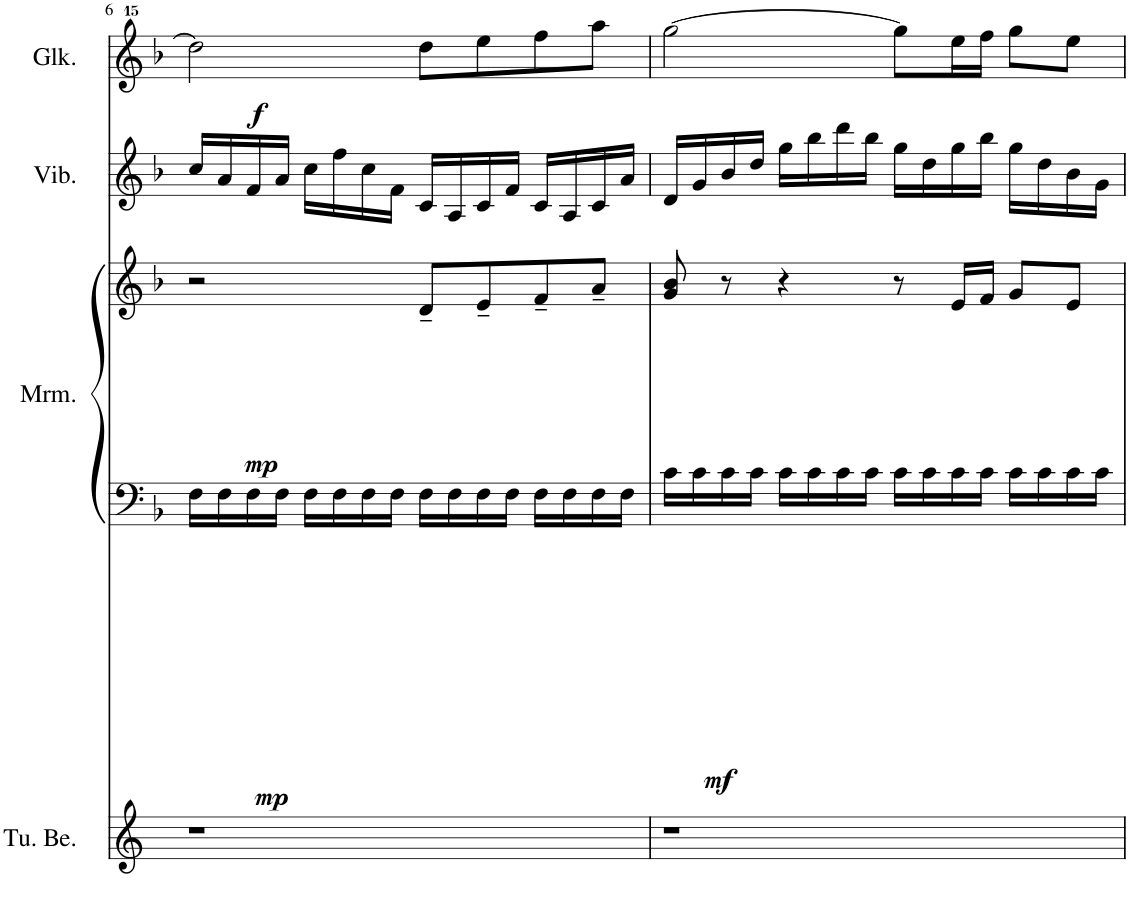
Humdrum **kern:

**kern	**kern	**kern	**dynam	**kern	**kern	**dynam
*part4	*part3	*part3	*part3	*part2	*part1	*part1
*staff5	*staff4	*staff3	*staff3/4	*staff2	*staff1	*staff1
*I"Tubular Bells	*I"Marimba	*	*	*I"Vibraphone	*I"Glockenspiel	*
*I'Tu. Be.	*I'Mrm.	*	*	*I'Vib.	*I'Glk.	*
!!LO:PB:g=z
*clefG2	*clefF4	*clefG2	*	*clefG2	*clefG^^2	*
*k[]	*k[b-]	*k[b-]	*	*k[b-]	*k[b-]	*
*M4/4	*M4/4	*M4/4	*	*M4/4	*M4/4	*
=6	=6	=6	=6	=6	=6	=6
!	!	!	!LO:DY:b=2	!	!	!
!	!	!	!LO:DY:n=1:b	!	!	!LO:DY:b
1r	16F\LL	2r	mp mp	16cc/LL	2dddd\]	f
.	16F\	.	.	16a/	.	.
.	16F\	.	.	16f/	.	.
.	16F\JJ	.	.	16a/JJ	.	.
.	16F\LL	.	.	16cc\LL	.	.
.	16F\	.	.	16ff\	.	.
.	16F\	.	.	16cc\	.	.
.	16F\JJ	.	.	16f\JJ	.	.
!	!	!	!LO:DY:n=2:b=2	!	!	!
.	16F\LL	8d~/L	mf	16c/LL	8dddd\L	.
.	16F\	.	.	16A/	.	.
.	16F\	8e~/	.	16c/	8eeee\	.
.	16F\JJ	.	.	16f/JJ	.	.
.	16F\LL	8f~/	.	16c/LL	8ffff\	.
.	16F\	.	.	16A/	.	.
.	16F\	8a~/J	.	16c/	8aaaa\J	.
.	16F\JJ	.	.	16a/JJ	.	.
=7	=7	=7	=7	=7	=7	=7
1r	16c\LL	8g/ 8b-/	.	16d/LL	[2gggg\	.
.	16c\	.	.	16g/	.	.
.	16c\	8r	.	16b-/	.	.
.	16c\JJ	.	.	16dd/JJ	.	.
.	16c\LL	4r	.	16gg\LL	.	.
.	16c\	.	.	16bb-\	.	.
.	16c\	.	.	16ddd\	.	.
.	16c\JJ	.	.	16bb-\JJ	.	.
.	16c\LL	8r	.	16gg\LL	8gggg\L]	.
.	16c\	.	.	16dd\	.	.
.	16c\	16e/LL	.	16gg\	16eeee\L	.
.	16c\JJ	16f/JJ	.	16bb-\JJ	16ffff\JJ	.
.	16c\LL	8g/L	.	16gg\LL	8gggg\L	.
.	16c\	.	.	16dd\	.	.
.	16c\	8e/J	.	16b-\	8eeee\J	.
.	16c\JJ	.	.	16g\JJ	.	.
=	=	=	=	=	=	=
*-	*-	*-	*-	*-	*-	*-
